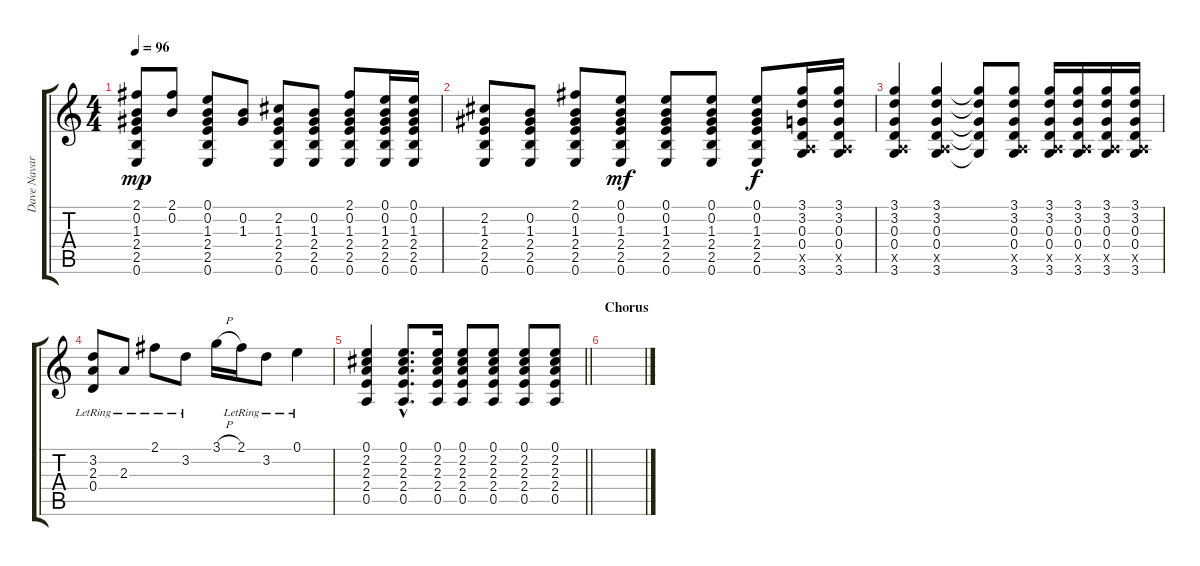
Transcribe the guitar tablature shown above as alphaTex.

\track ("Dave Navarro Guitar 2" "Dave Navar") {instrument acousticguitarsteel}
\staff {score tabs}
\tuning (E4 B3 G3 D3 A2 E2) {hide}
\ts (4 4)
\tempo 96
\clef g2
\ks c
(2.1 0.2 1.3 2.4 2.5 0.6).8{dy mp} (2.1 0.2).8 (0.1 0.2 1.3 2.4 2.5 0.6).8 (0.2 1.3).8 (2.2 1.3 2.4 2.5 0.6).8 (0.2 1.3 2.4 2.5 0.6).8 (2.1 0.2 1.3 2.4 2.5 0.6).8 (0.1 0.2 1.3 2.4 2.5 0.6).16 (0.1 0.2 1.3 2.4 2.5 0.6).16 |
(2.2 1.3 2.4 2.5 0.6).8 (0.2 1.3 2.4 2.5 0.6).8 (2.1 0.2 1.3 2.4 2.5 0.6).8 (0.1 0.2 1.3 2.4 2.5 0.6).8{dy mf} (0.1 0.2 1.3 2.4 2.5 0.6).8 (0.1 0.2 1.3 2.4 2.5 0.6).8 (0.1 0.2 1.3 2.4 2.5 0.6).8{dy f} (3.1 3.2 0.3 0.4 0.5{x} 3.6).16 (3.1 3.2 0.3 0.4 0.5{x} 3.6).16 |
(3.1 3.2 0.3 0.4 0.5{x} 3.6).4 (3.1 3.2 0.3 0.4 0.5{x} 3.6).4 (3.1{t} 3.2{t} 0.3{t} 0.4{t} 3.6{t}).8 (3.1 3.2 0.3 0.4 0.5{x} 3.6).8 (3.1 3.2 0.3 0.4 0.5{x} 3.6).16 (3.1 3.2 0.3 0.4 0.5{x} 3.6).16 (3.1 3.2 0.3 0.4 0.5{x} 3.6).16 (3.1 3.2 0.3 0.4 0.5{x} 3.6).16 |
(3.2{lr} 2.3{lr} 0.4{lr}).8 2.3{lr}.8 2.1{lr}.8 3.2{lr}.8 3.1{h}.16 2.1{lr}.16 3.2{lr}.8 0.1{lr}.4 |
\barLineRight lightlight
(0.1 2.2 2.3 2.4 0.5).4 (0.1{hac} 2.2{hac} 2.3{hac} 2.4{hac} 0.5{hac}).8{d} (0.1 2.2 2.3 2.4 0.5).16 (0.1 2.2 2.3 2.4 0.5).8 (0.1 2.2 2.3 2.4 0.5).8 (0.1 2.2 2.3 2.4 0.5).8 (0.1 2.2 2.3 2.4 0.5).8 |
\section ("" "Chorus")
